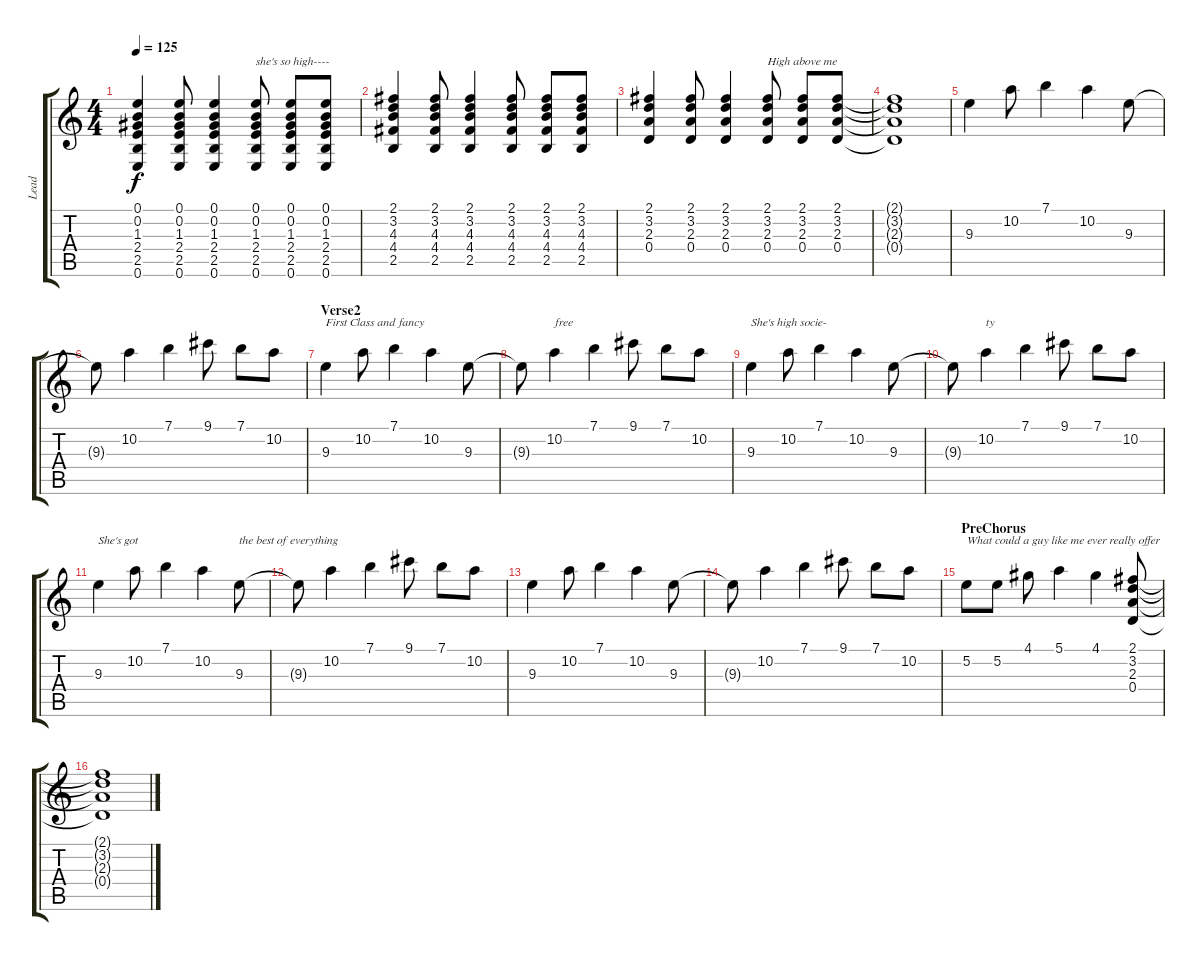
\track ("Lead" "Lead") {instrument electricguitarjazz}
\staff {score tabs}
\tuning (E4 B3 G3 D3 A2 E2) {hide}
\ts (4 4)
\tempo 125
\clef g2
\ks c
(0.1 0.2 1.3 2.4 2.5 0.6).4{dy f} (0.1 0.2 1.3 2.4 2.5 0.6).8 (0.1 0.2 1.3 2.4 2.5 0.6).4 (0.1 0.2 1.3 2.4 2.5 0.6).8{txt "she's so high----"} (0.1 0.2 1.3 2.4 2.5 0.6).8 (0.1 0.2 1.3 2.4 2.5 0.6).8 |
(2.1 3.2 4.3 4.4 2.5).4 (2.1 3.2 4.3 4.4 2.5).8 (2.1 3.2 4.3 4.4 2.5).4 (2.1 3.2 4.3 4.4 2.5).8 (2.1 3.2 4.3 4.4 2.5).8 (2.1 3.2 4.3 4.4 2.5).8 |
(2.1 3.2 2.3 0.4).4 (2.1 3.2 2.3 0.4).8 (2.1 3.2 2.3 0.4).4 (2.1 3.2 2.3 0.4).8{txt "High above me"} (2.1 3.2 2.3 0.4).8 (2.1 3.2 2.3 0.4).8 |
(2.1{t} 3.2{t} 2.3{t} 0.4{t}).1 |
9.3.4 10.2.8 7.1.4 10.2.4 9.3.8 |
9.3{t}.8 10.2.4 7.1.4 9.1.8 7.1.8 10.2.8 |
\section ("" "Verse2")
9.3.4{txt "First Class and fancy"} 10.2.8 7.1.4 10.2.4 9.3.8 |
9.3{t}.8 10.2.4{txt "free"} 7.1.4 9.1.8 7.1.8 10.2.8 |
9.3.4{txt "She's high socie-"} 10.2.8 7.1.4 10.2.4 9.3.8 |
9.3{t}.8 10.2.4{txt "ty"} 7.1.4 9.1.8 7.1.8 10.2.8 |
9.3.4{txt "She's got"} 10.2.8 7.1.4 10.2.4 9.3.8{txt "the best of everything"} |
9.3{t}.8 10.2.4 7.1.4 9.1.8 7.1.8 10.2.8 |
9.3.4 10.2.8 7.1.4 10.2.4 9.3.8 |
9.3{t}.8 10.2.4 7.1.4 9.1.8 7.1.8 10.2.8 |
\section ("" "PreChorus")
5.2.8{txt "What could a guy like me ever really offer"} 5.2.8 4.1.8 5.1.4 4.1.4 (2.1 3.2 2.3 0.4).8 |
(2.1{t} 3.2{t} 2.3{t} 0.4{t}).1
